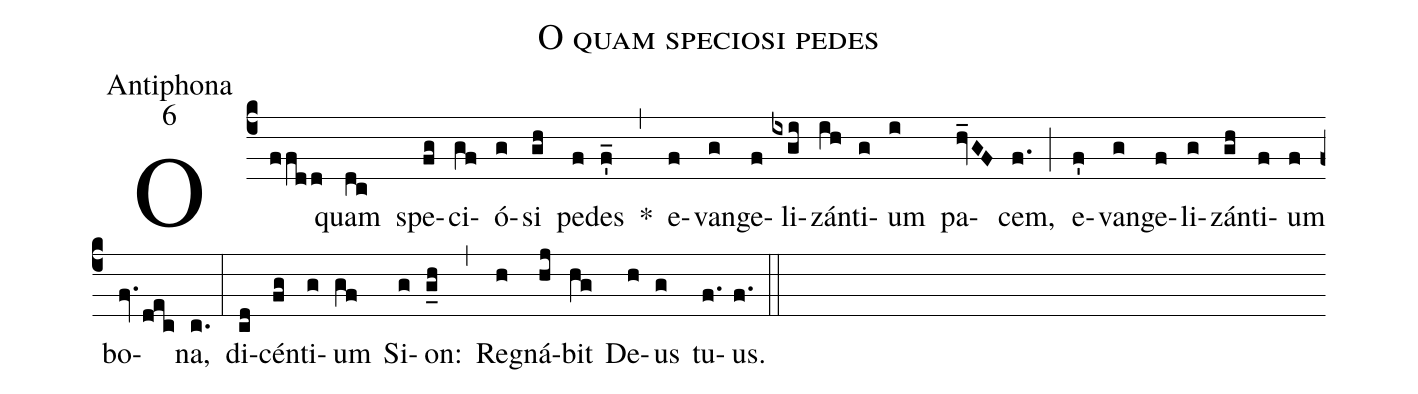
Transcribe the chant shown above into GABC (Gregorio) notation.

name:O quam speciosi pedes;
office-part:Antiphona;
mode:6;
%%
(c4) O(ffdd) quam(dc) spe(fg)ci(gf)ó(g)si(gh) pe(f)des(f'_) *(,) e(f)van(g)ge(f)li(ixgi)zán(ih)ti(g)um(i) pa(hv_GF)cem,(f.) (;) e(f')van(g)ge(f)li(g)zán(gh)ti(f)um(f) bo(fv.dec)na,(c.) (:) di(cd)cén(fg)ti(g)um(gf) Si(g)on:(g_h) (,) Re(h)gná(hj)bit(hg) De(h)us(g) tu(f.)us.(f.) (::)
